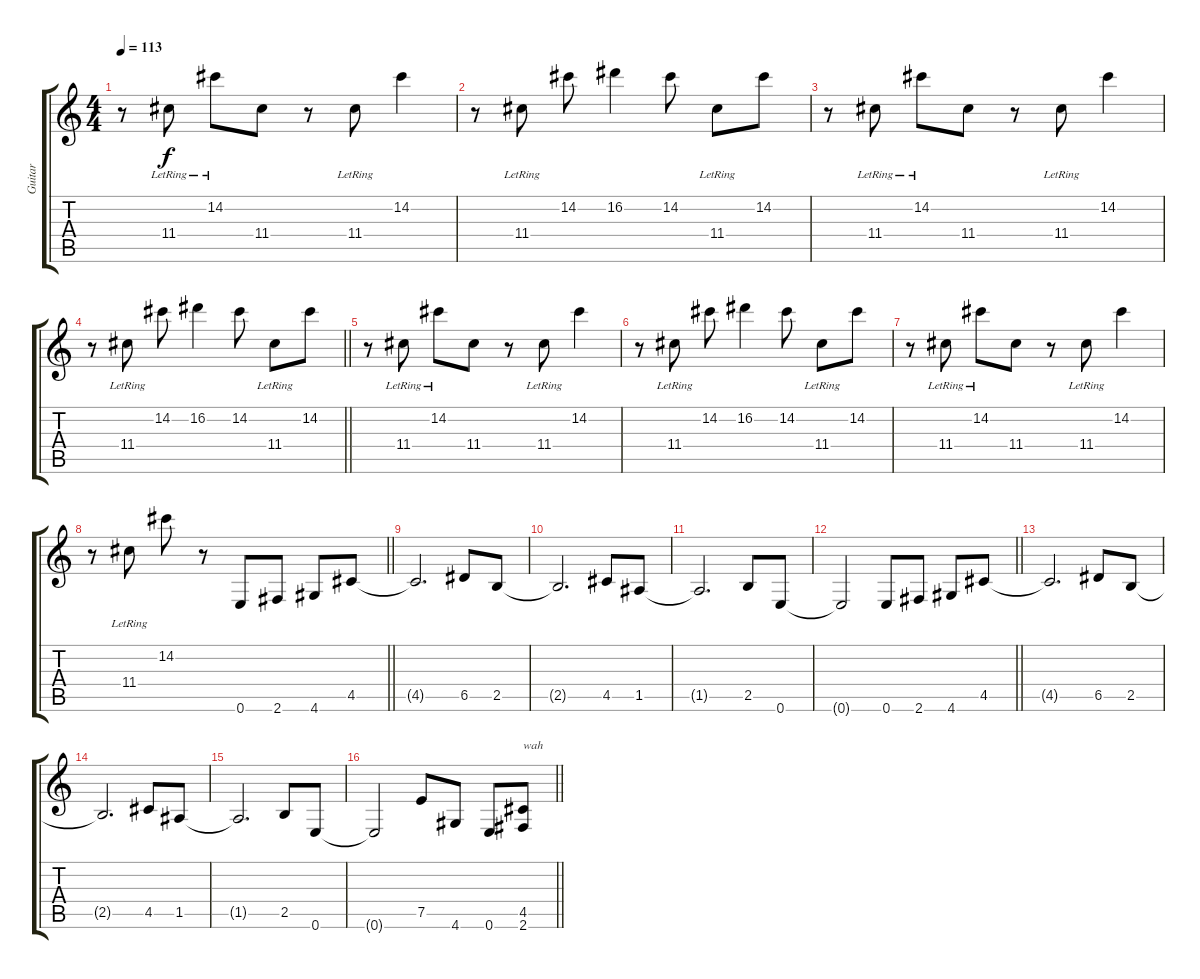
\track ("Guitar" "Guitar") {instrument electricguitarclean}
\staff {score tabs}
\tuning (E4 B3 G3 D3 A2 E2) {hide}
\ts (4 4)
\section ("" "")
\tempo 113
\clef g2
\ks c
r.8{dy f instrument electricguitarclean} 11.4{lr}.8 14.2{lr}.8 11.4.8 r.8 11.4{lr}.8 14.2.4 |
r.8 11.4{lr}.8 14.2.8 16.2.4 14.2.8 11.4{lr}.8 14.2.8 |
r.8 11.4{lr}.8 14.2{lr}.8 11.4.8 r.8 11.4{lr}.8 14.2.4 |
\barLineRight lightlight
r.8 11.4{lr}.8 14.2.8 16.2.4 14.2.8 11.4{lr}.8 14.2.8 |
\section ("" "")
r.8 11.4{lr}.8 14.2{lr}.8 11.4.8 r.8 11.4{lr}.8 14.2.4 |
r.8 11.4{lr}.8 14.2.8 16.2.4 14.2.8 11.4{lr}.8 14.2.8 |
r.8 11.4{lr}.8 14.2{lr}.8 11.4.8 r.8 11.4{lr}.8 14.2.4 |
\barLineRight lightlight
r.8 11.4{lr}.8 14.2.8 r.8 0.6.8{instrument overdrivenguitar} 2.6.8 4.6.8 4.5.8 |
\section ("" "")
4.5{t}.2{d} 6.5.8 2.5.8 |
2.5{t}.2{d} 4.5.8 1.5.8 |
1.5{t}.2{d} 2.5.8 0.6.8 |
\barLineRight lightlight
0.6{t}.2 0.6.8 2.6.8 4.6.8 4.5.8 |
\section ("" "")
4.5{t}.2{d} 6.5.8 2.5.8 |
2.5{t}.2{d} 4.5.8 1.5.8 |
1.5{t}.2{d} 2.5.8 0.6.8 |
\barLineRight lightlight
0.6{t}.2 7.5.8 4.6.8 0.6.8 (4.5 2.6).8{txt "wah"}
